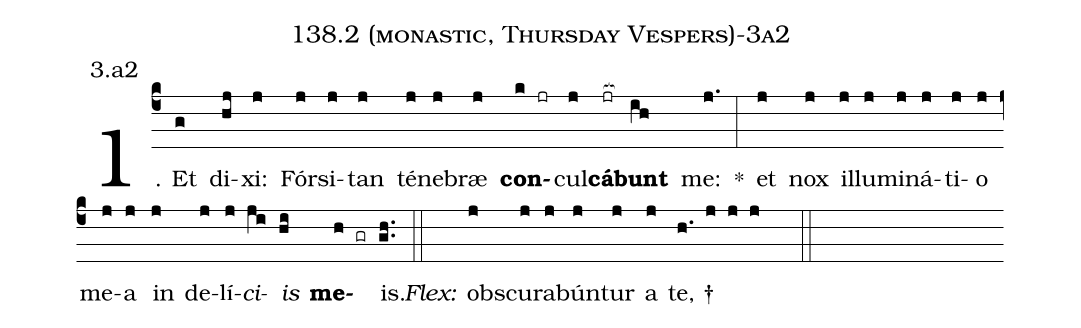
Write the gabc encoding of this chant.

name: 138.2 (monastic, Thursday Vespers)-3a2;
annotation: 3.a2;
%%
(c4)1. Et(g) di(hj)xi:(j) Fór(j)si(j)tan(j) té(j)ne(j)bræ(j) <b>con</b>(k jr)cul(j)<b>cá</b>(jr[ocb:1{])<b>bunt</b>(ih[ocb:0}]) me:(j.) *(:) et(j) nox(j) il(j)lu(j)mi(j)ná(j)ti(j)o(j) me(j)a(j) in(j) de(j)lí(j)<i>ci</i>(ji)<i>is</i>(hi) <b>me</b>(h gr)is.(gh..) (::)
<i>Flex:</i>()  obs(j)cu(j)ra(j)bún(j)tur(j) a(j) te, †(h. j j j  ::)
